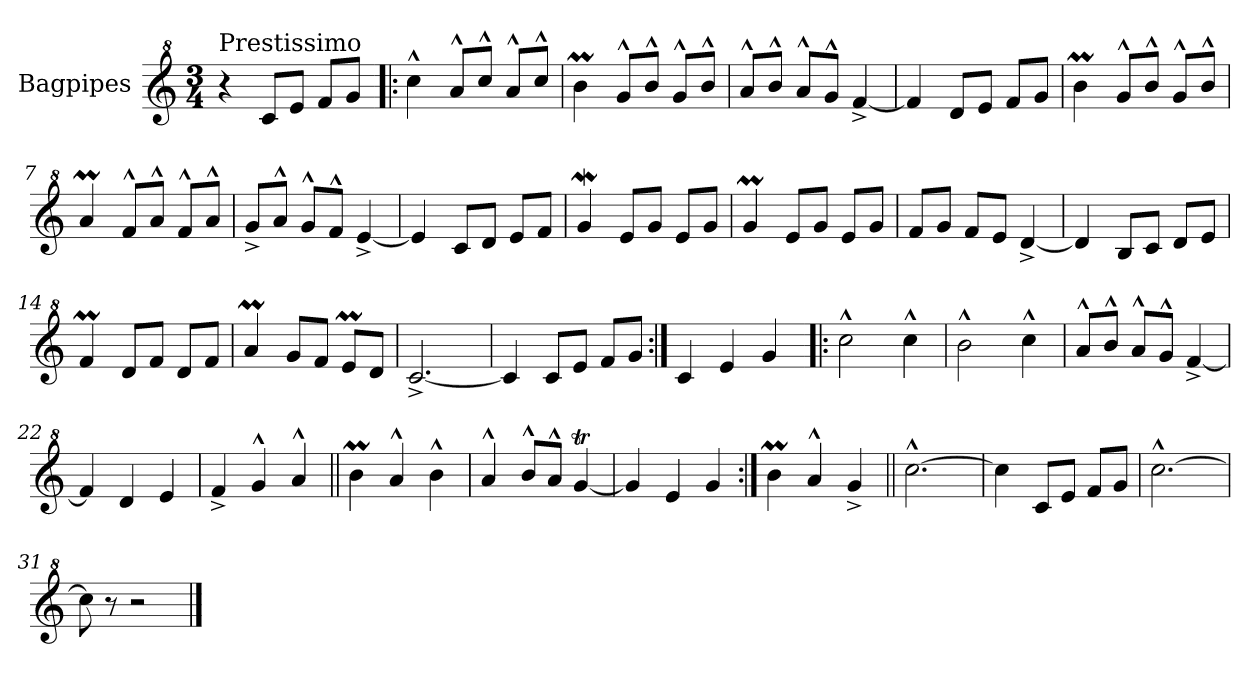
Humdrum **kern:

**kern
*part1
*staff1
*I"Bagpipes
*I'Bag
*clefG^2
*k[]
*C:
*M3/4
=1
!LO:TX:a:t=Prestissimo
4r
8cc/L
8ee/J
8ff/L
8gg/J
=2!|:
4ccc^^\
8aa^^/L
8ccc^^/J
8aa^^/L
8ccc^^/J
=3
4bbm\
8gg^^/L
8bb^^/J
8gg^^/L
8bb^^/J
=4
8aa^^/L
8bb^^/J
8aa^^/L
8gg^^/J
[4ff^/
=5
4ff/]
8dd/L
8ee/J
8ff/L
8gg/J
=6
4bbm\
8gg^^/L
8bb^^/J
8gg^^/L
8bb^^/J
=7
4aaM/
8ff^^/L
8aa^^/J
8ff^^/L
8aa^^/J
=8
8gg^/L
8aa^^/J
8gg^^/L
8ff^^/J
[4ee^/
!!LO:LB:g=z
=9
4ee/]
8cc/L
8dd/J
8ee/L
8ff/J
=10
4ggW/
8ee/L
8gg/J
8ee/L
8gg/J
=11
4ggM/
8ee/L
8gg/J
8ee/L
8gg/J
=12
8ff/L
8gg/J
8ff/L
8ee/J
[4dd^/
=13
4dd/]
8b/L
8cc/J
8dd/L
8ee/J
=14
4ffM/
8dd/L
8ff/J
8dd/L
8ff/J
=15
4aaM/
8gg/L
8ff/J
8eem/L
8dd/J
=16
[2.cc^/
=17
4cc/]
8cc/L
8ee/J
8ff/L
8gg/J
!!LO:LB:g=z
=18:|!
4cc/
4ee/
4gg/
=19!|:
2ccc^^\
4ccc^^\
=20
2bb^^\
4ccc^^\
=21
8aa^^/L
8bb^^/J
8aa^^/L
8gg^^/J
[4ff^/
=22
4ff/]
4dd/
4ee/
=23
4ff^/
4gg^^/
4aa^^/
=24||
4bbm\
4aa^^/
4bb^^\
=25
4aa^^/
8bb^^/L
8aa^^/J
[4ggT/
=26
4gg/]
4ee/
4gg/
=27:|!
4bbm\
4aa^^/
4gg^/
=28||
[2.ccc^^\
=29
4ccc\]
8cc/L
8ee/J
8ff/L
8gg/J
!!LO:LB:g=z
=30
[2.ccc^^\
=31
8ccc\]
8r
2r
==
*-
